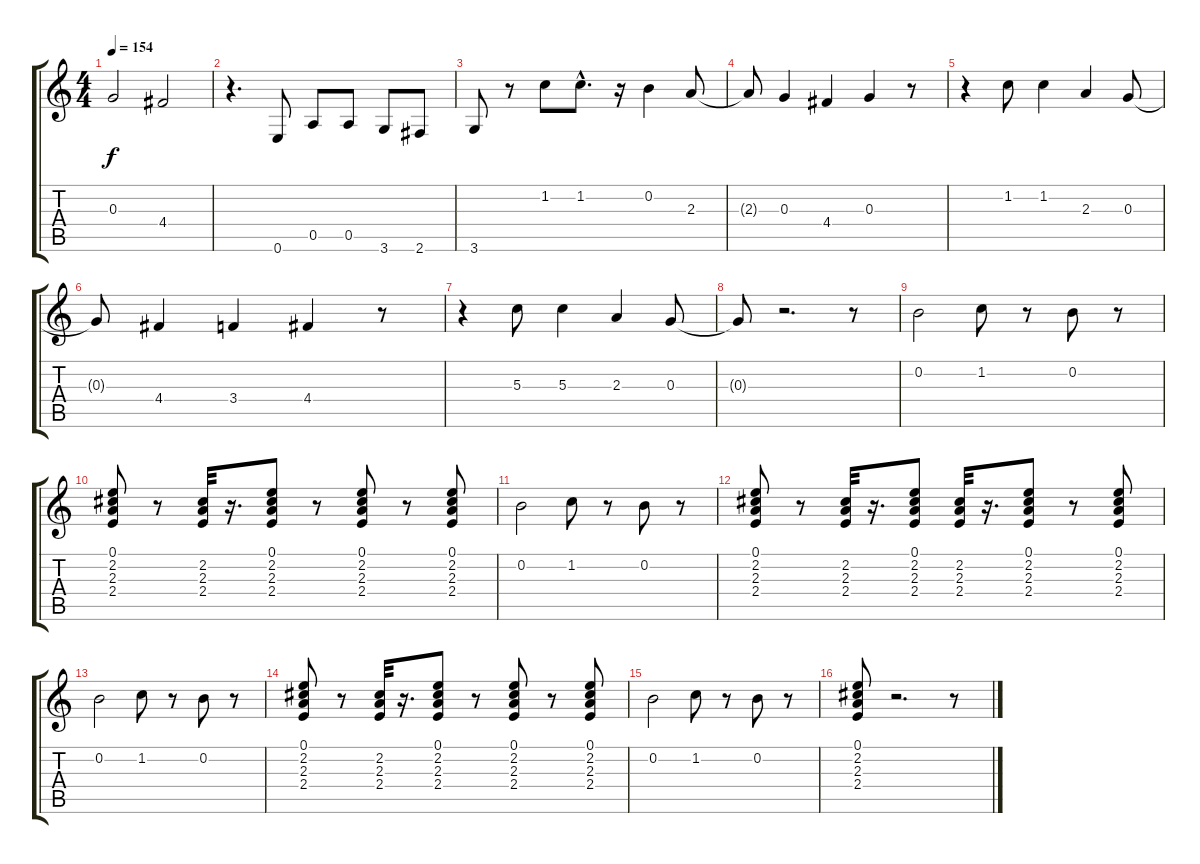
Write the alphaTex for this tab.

\track "" {instrument overdrivenguitar}
\staff {score tabs}
\tuning (E4 B3 G3 D3 A2 E2) {hide}
\ts (4 4)
\tempo 154
\clef g2
\ks c
0.3.2{dy f} 4.4.2 |
r.4{d} 0.6.8{volume 9} 0.5.8{volume 6} 0.5.8 3.6.8 2.6.8 |
3.6.8 r.8 1.2.8{volume 12} 1.2{hac}.8{d volume 12} r.16 0.2.4{volume 13} 2.3.8 |
2.3{t}.8 0.3.4 4.4.4 0.3.4 r.8 |
r.4 1.2.8 1.2.4 2.3.4 0.3.8 |
0.3{t}.8 4.4.4 3.4.4 4.4.4 r.8 |
r.4 5.3.8 5.3.4 2.3.4 0.3.8 |
0.3{t}.8 r.2{d} r.8 |
0.2.2 1.2.8{volume 11} r.8 0.2.8 r.8 |
(0.1 2.2 2.3 2.4).8{volume 9} r.8 (2.2 2.3 2.4).32{volume 9} r.16{d} (0.1 2.2 2.3 2.4).8 r.8 (0.1 2.2 2.3 2.4).8{volume 8} r.8 (0.1 2.2 2.3 2.4).8 |
0.2.2{volume 9} 1.2.8{volume 10} r.8 0.2.8{volume 11} r.8 |
(0.1 2.2 2.3 2.4).8{volume 10} r.8 (2.2 2.3 2.4).32{volume 9} r.16{d} (0.1 2.2 2.3 2.4).8{volume 9} (2.2 2.3 2.4).32{volume 8} r.16{d} (0.1 2.2 2.3 2.4).8{volume 8} r.8 (0.1 2.2 2.3 2.4).8{volume 7} |
0.2.2 1.2.8{volume 9} r.8 0.2.8{volume 10} r.8 |
(0.1 2.2 2.3 2.4).8{volume 10} r.8 (2.2 2.3 2.4).32{volume 8} r.16{d} (0.1 2.2 2.3 2.4).8 r.8 (0.1 2.2 2.3 2.4).8{volume 8} r.8 (0.1 2.2 2.3 2.4).8{volume 8} |
0.2.2{volume 9} 1.2.8{volume 10} r.8 0.2.8{volume 11} r.8 |
(0.1 2.2 2.3 2.4).8{volume 11} r.2{d} r.8
